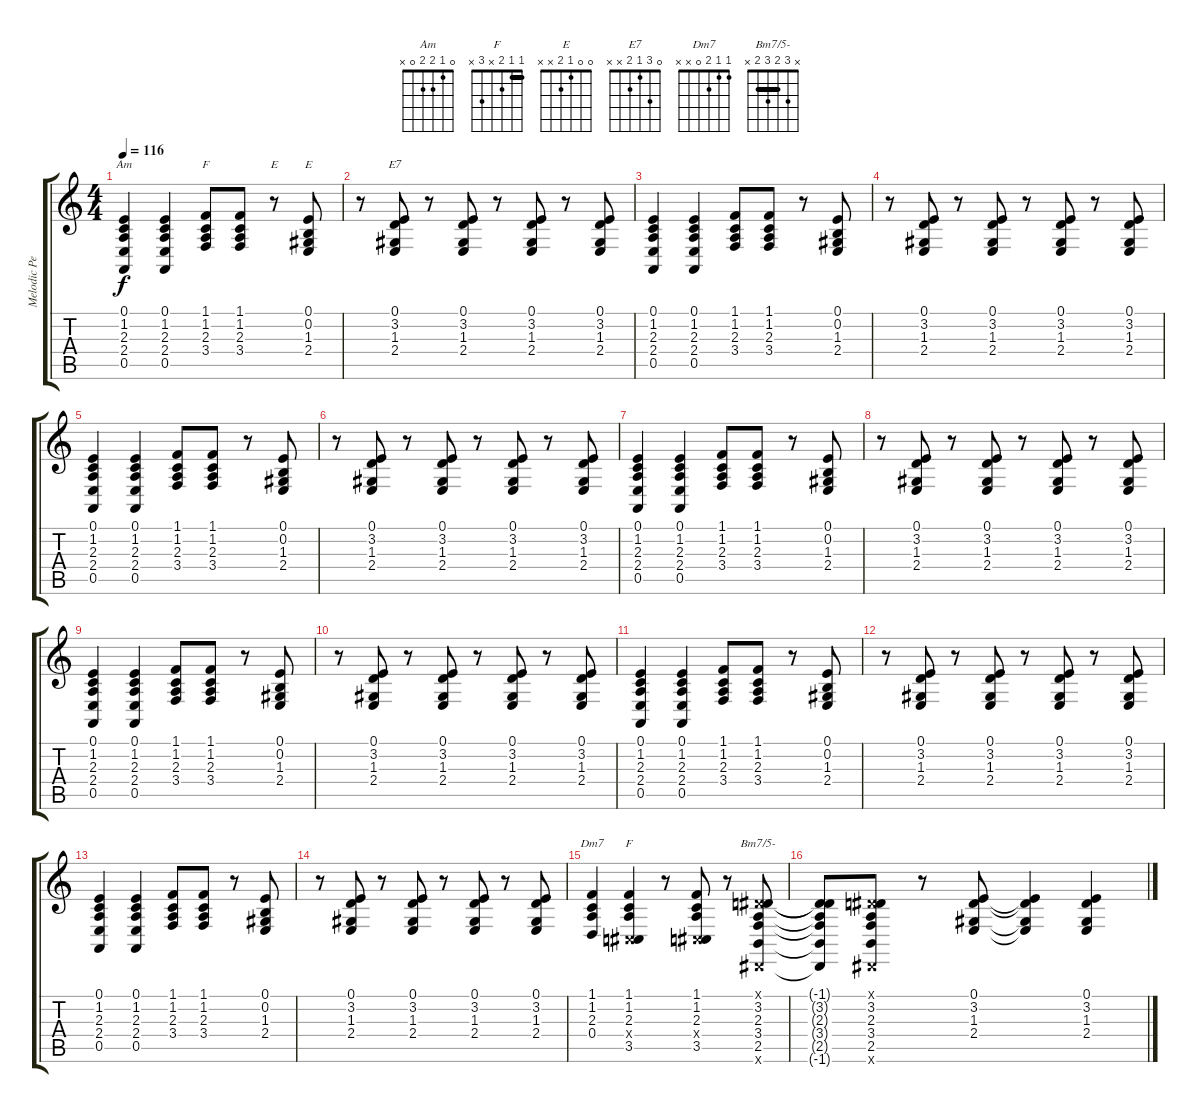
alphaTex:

\track ("Melodic Percussion" "Melodic Pe") {instrument melodictom}
\staff {score tabs}
\tuning (E4 B3 G3 D3 A2 E2) {hide}
\chord ("Am" 0 1 2 2 0 x)
\chord ("F" 1 1 2 3 x x) {barre 1}
\chord ("E" x x x x x x)
\chord ("E" 0 0 1 2 x x)
\chord ("E7" 0 3 1 2 x x)
\chord ("Dm7" 1 1 2 0 x x)
\chord ("F" 1 1 2 x 3 x) {barre 1}
\chord ("Bm7/5-" x 3 2 3 2 x) {barre 2}
\ts (4 4)
\tempo 116
\clef g2
\ks c
(0.1 1.2 2.3 2.4 0.5).4{ch "Am" dy f} (0.1 1.2 2.3 2.4 0.5).4 (1.1 1.2 2.3 3.4).8{ch "F"} (1.1 1.2 2.3 3.4).8 r.8{ch "E"} (0.1 0.2 1.3 2.4).8{ch "E"} |
r.8 (0.1 3.2 1.3 2.4).8{ch "E7"} r.8 (0.1 3.2 1.3 2.4).8 r.8 (0.1 3.2 1.3 2.4).8 r.8 (0.1 3.2 1.3 2.4).8 |
(0.1 1.2 2.3 2.4 0.5).4 (0.1 1.2 2.3 2.4 0.5).4 (1.1 1.2 2.3 3.4).8 (1.1 1.2 2.3 3.4).8 r.8 (0.1 0.2 1.3 2.4).8 |
r.8 (0.1 3.2 1.3 2.4).8 r.8 (0.1 3.2 1.3 2.4).8 r.8 (0.1 3.2 1.3 2.4).8 r.8 (0.1 3.2 1.3 2.4).8 |
(0.1 1.2 2.3 2.4 0.5).4 (0.1 1.2 2.3 2.4 0.5).4 (1.1 1.2 2.3 3.4).8 (1.1 1.2 2.3 3.4).8 r.8 (0.1 0.2 1.3 2.4).8 |
r.8 (0.1 3.2 1.3 2.4).8 r.8 (0.1 3.2 1.3 2.4).8 r.8 (0.1 3.2 1.3 2.4).8 r.8 (0.1 3.2 1.3 2.4).8 |
(0.1 1.2 2.3 2.4 0.5).4 (0.1 1.2 2.3 2.4 0.5).4 (1.1 1.2 2.3 3.4).8 (1.1 1.2 2.3 3.4).8 r.8 (0.1 0.2 1.3 2.4).8 |
r.8 (0.1 3.2 1.3 2.4).8 r.8 (0.1 3.2 1.3 2.4).8 r.8 (0.1 3.2 1.3 2.4).8 r.8 (0.1 3.2 1.3 2.4).8 |
(0.1 1.2 2.3 2.4 0.5).4 (0.1 1.2 2.3 2.4 0.5).4 (1.1 1.2 2.3 3.4).8 (1.1 1.2 2.3 3.4).8 r.8 (0.1 0.2 1.3 2.4).8 |
r.8 (0.1 3.2 1.3 2.4).8 r.8 (0.1 3.2 1.3 2.4).8 r.8 (0.1 3.2 1.3 2.4).8 r.8 (0.1 3.2 1.3 2.4).8 |
(0.1 1.2 2.3 2.4 0.5).4 (0.1 1.2 2.3 2.4 0.5).4 (1.1 1.2 2.3 3.4).8 (1.1 1.2 2.3 3.4).8 r.8 (0.1 0.2 1.3 2.4).8 |
r.8 (0.1 3.2 1.3 2.4).8 r.8 (0.1 3.2 1.3 2.4).8 r.8 (0.1 3.2 1.3 2.4).8 r.8 (0.1 3.2 1.3 2.4).8 |
(0.1 1.2 2.3 2.4 0.5).4 (0.1 1.2 2.3 2.4 0.5).4 (1.1 1.2 2.3 3.4).8 (1.1 1.2 2.3 3.4).8 r.8 (0.1 0.2 1.3 2.4).8 |
r.8 (0.1 3.2 1.3 2.4).8 r.8 (0.1 3.2 1.3 2.4).8 r.8 (0.1 3.2 1.3 2.4).8 r.8 (0.1 3.2 1.3 2.4).8 |
(1.1 1.2 2.3 0.4).4{ch "Dm7"} (1.1 1.2 2.3 -1.4{x} 3.5).4{ch "F"} r.8 (1.1 1.2 2.3 -1.4{x} 3.5).8 r.8 (-1.1{x} 3.2 2.3 3.4 2.5 -1.6{x}).8{ch "Bm7/5-"} |
(-1.1{t} 3.2{t} 2.3{t} 3.4{t} 2.5{t} -1.6{t}).8 (-1.1{x} 3.2 2.3 3.4 2.5 -1.6{x}).8 r.8 (0.1 3.2 1.3 2.4).8 (0.1{t} 3.2{t} 1.3{t} 2.4{t}).4 (0.1 3.2 1.3 2.4).4
